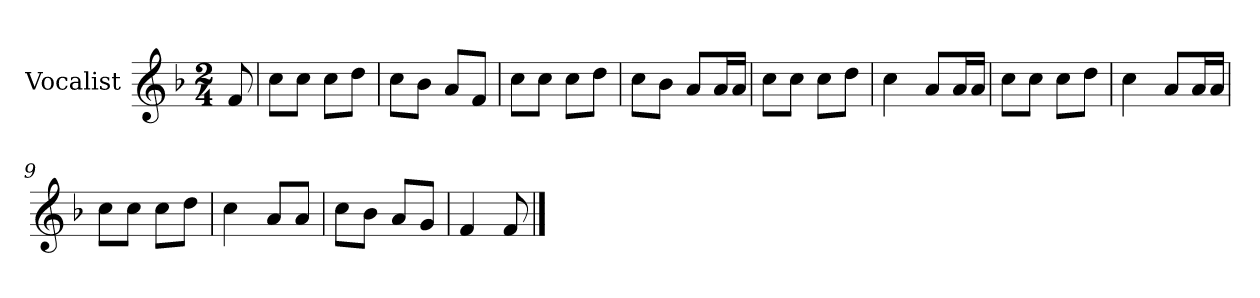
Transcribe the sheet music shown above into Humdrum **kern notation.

**kern
*part1
*staff1
*I"Vocalist
*k[b-]
*F:
*M2/4
=
8f
=1
8ccL
8ccJ
8ccL
8ddJ
=2
8ccL
8b-J
8aL
8fJ
=3
8ccL
8ccJ
8ccL
8ddJ
=4
8ccL
8b-J
8aL
16aL
16aJJ
=5
8ccL
8ccJ
8ccL
8ddJ
=6
4cc
8aL
16aL
16aJJ
=7
8ccL
8ccJ
8ccL
8ddJ
=8
4cc
8aL
16aL
16aJJ
=9
8ccL
8ccJ
8ccL
8ddJ
=10
4cc
8aL
8aJ
=11
8ccL
8b-J
8aL
8gJ
=12
4f
8f
==
*-
